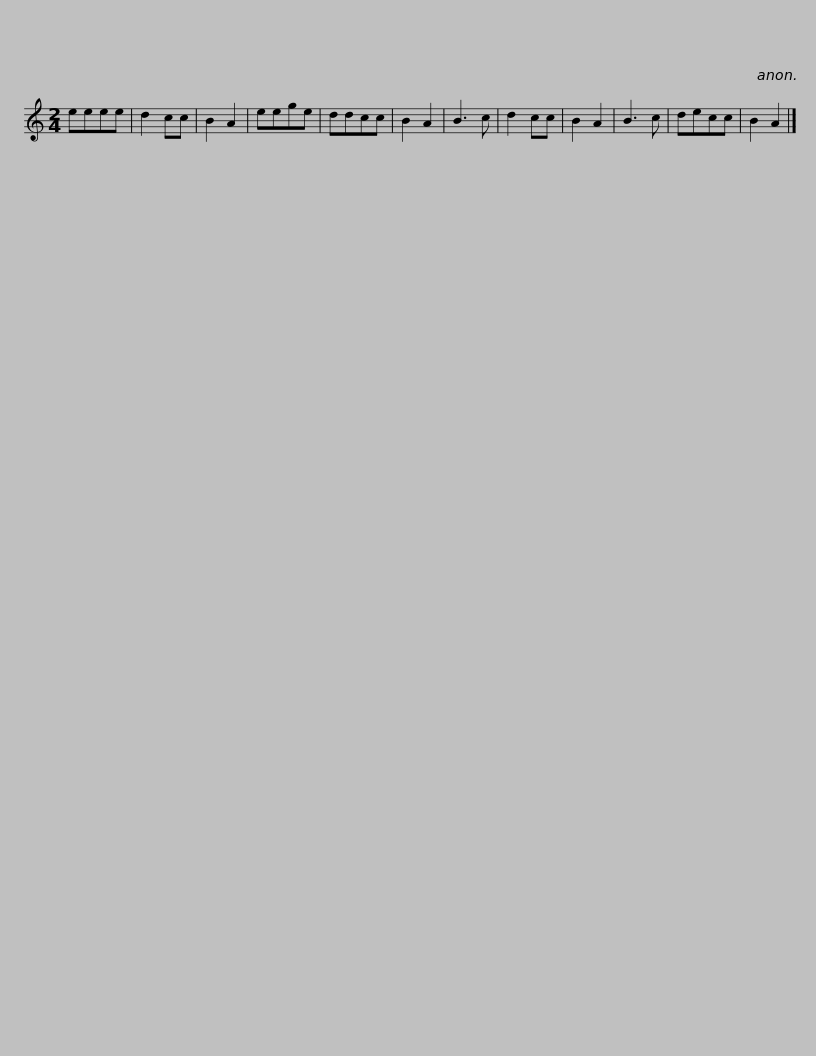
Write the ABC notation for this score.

X:1
L:1/8
M:2/4
I:linebreak $
K:C
V:1 treble
V:1
 eeee | d2 cc | B2 A2 | eege | ddcc | %5
 B2 A2 | B3 c | d2 cc | B2 A2 | B3 c | %10
 decc | B2 A2 |] %12
